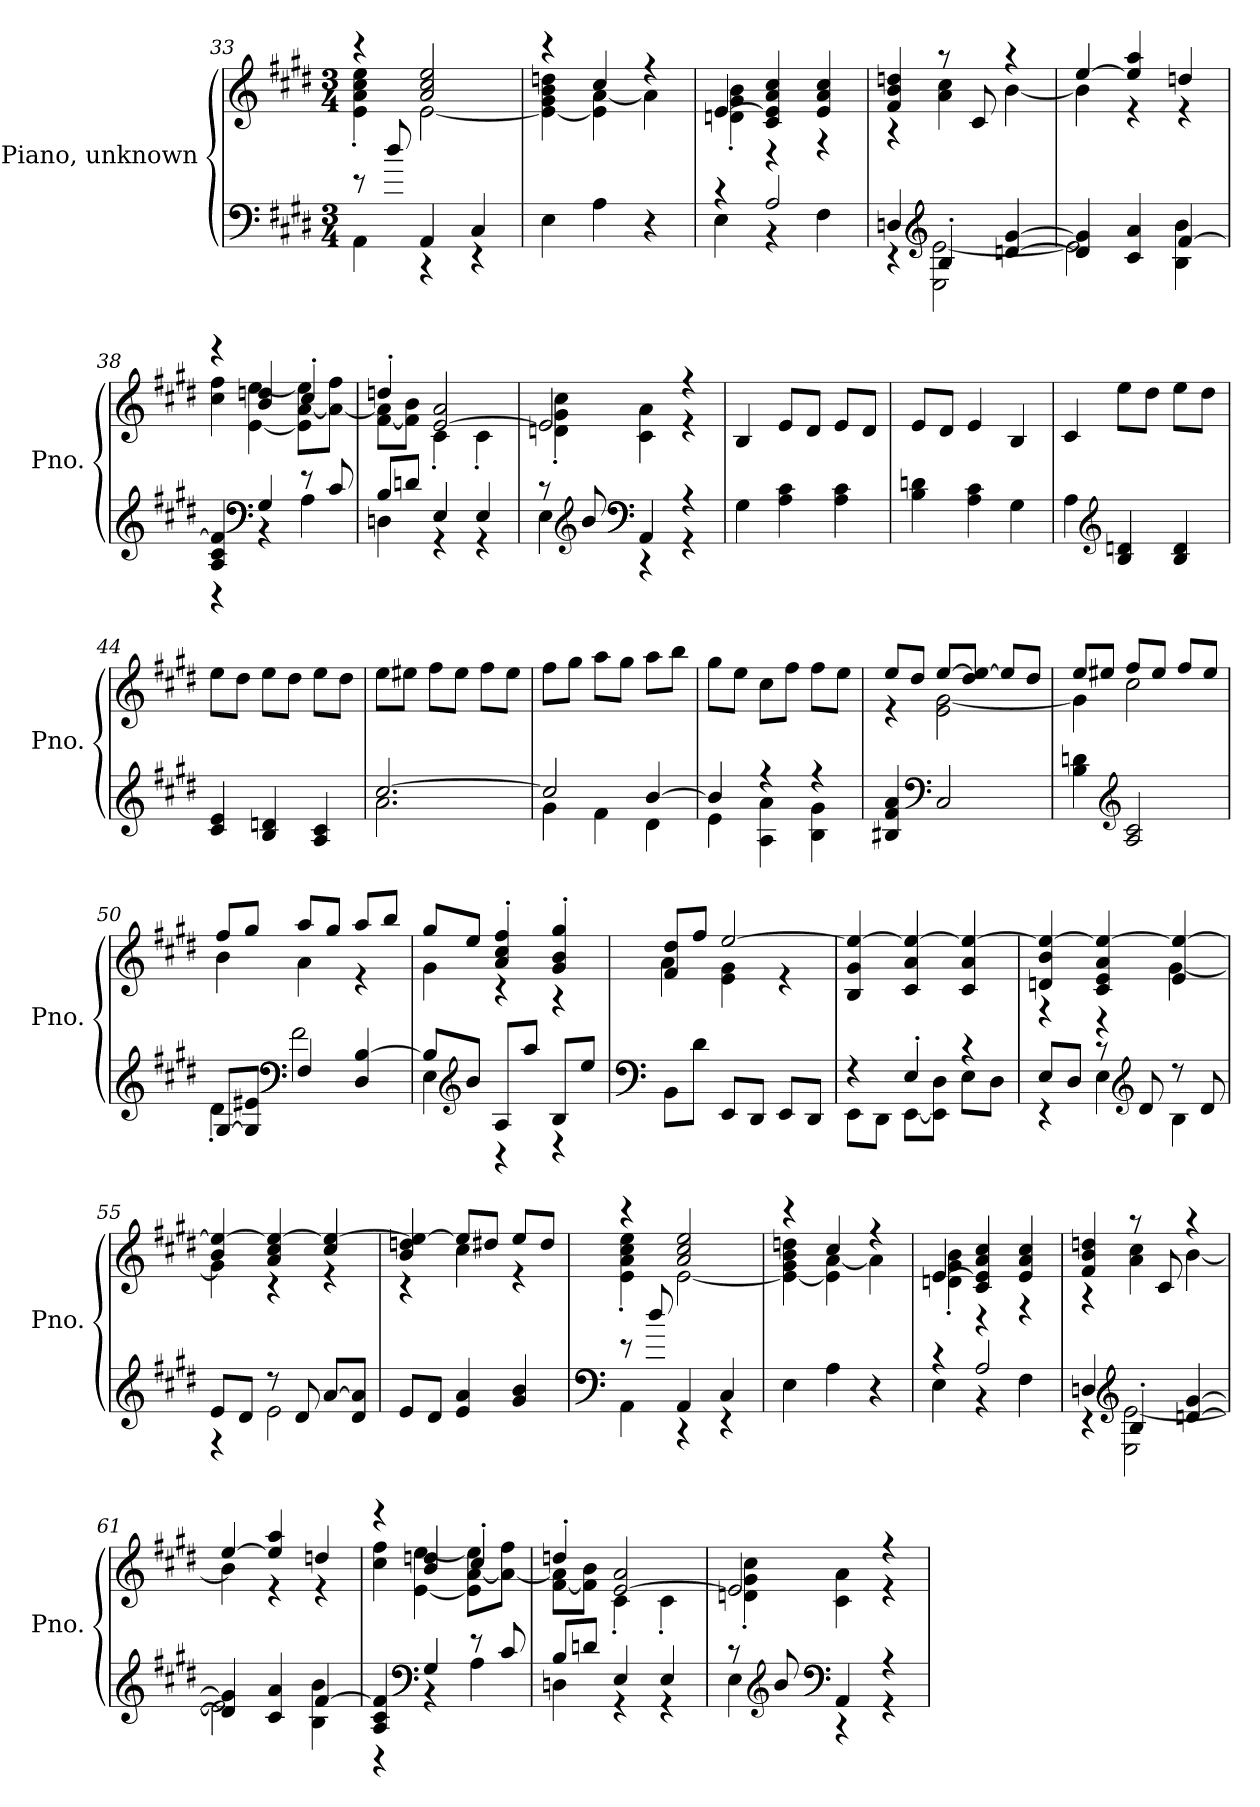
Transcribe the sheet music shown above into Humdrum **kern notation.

**kern	**kern
*part1	*part1
*staff2	*staff1
*I"Piano, unknown	*
*I'Pno.	*
!!LO:PB:g=z
*clefF4	*clefG2
*k[f#c#g#d#]	*k[f#c#g#d#]
*M3/4	*M3/4
=33	=33
*^	*^
8r	4AA\	4r	4e\' 4a\' 4cc#\' 4ee\'
8dd#/	.	.	.
4AA/	4r	2a/ 2cc#/ 2ee/	[2e\
4C#/	4r	.	.
*v	*v	*	*
=34	=34	=34
4E\	4r	4e\_ 4g#\ 4b\ 4ddn\
4A\	4cc#/	4e\] [4a\
4r	4r	4a\]
=35	=35	=35
*^	*	*
4r	4E\	[4e/	4dn\' 4g#\' 4b\'
2A/	4r	4c#/ 4e/] 4a/ 4cc#/	4r
.	4F#\	4e/ 4a/ 4cc#/	4r
=36	=36	=36	=36
4Dn/	4r	4f#/ 4b/ 4ddn/	4r
*clefG2	*	*	*
4B'/	2E\ [2e\	8r	4a\ 4cc#\
.	.	8c#/	.
[4dn/ [4g#/	.	4r	[4b\
=37	=37	=37	=37
4d/] 4g#/]	2e\]	[4ee/	4b\]
4c#/ 4a/	.	4ee/] 4aa/	4r
[4f#/	4B\ 4b\	4ddn/	4r
=38	=38	=38	=38
4A/ 4c#/ 4f#/]	4r	4r	4cc#\ 4ff#\
*clefF4	*	*	*
4G#/	4r	4b/ 4ddn/	[4e\ [4ee\
8r	4A\	4cc#'/	8e\] [8a\ 8ee\]L
8c#/	.	.	8a\_ 8ff#\J
!!LO:LB:g=z	!!
=39	=39	=39	=39
8B/L	4Dn\	4ddn'/	[8f#\ 8a\]L
8dn/J	.	.	8f#\] 8b\J
4E/	4r	[2e/ 2a/	4c#'\
4E/	4r	.	4c#'\
=40	=40	=40	=40
8r	4E\	2e/]	4dn\' 4g#\' 4cc#\'
*clefG2	*	*	*
8b/	.	.	.
*clefF4	*	*	*
4AA/	4r	.	4c#\ 4a\
4r	4r	4r	4r
*v	*v	*	*
*	*v	*v
=41	=41
4G#\	4B/
4A\ 4c#\	8e/L
.	8d#/J
4A\ 4c#\	8e/L
.	8d#/J
=42	=42
4B\ 4dn\	8e/L
.	8d#/J
4A\ 4c#\	4e/
4G#\	4B/
=43	=43
4A\	4c#/
*clefG2	*
4B/ 4dn/	8ee\L
.	8dd#\J
4B/ 4d/	8ee\L
.	8dd#\J
=44	=44
4c#/ 4e/	8ee\L
.	8dd#\J
4B/ 4dn/	8ee\L
.	8dd#\J
4A/ 4c#/	8ee\L
.	8dd#\J
!!LO:LB:g=z
=45	=45
*^	*
[2.cc#/	2.a\	8ee\L
.	.	8ee#X\J
.	.	8ff#\L
.	.	8ee#\J
.	.	8ff#\L
.	.	8ee#\J
=46	=46	=46
2cc#/]	4g#\	8ff#\L
.	.	8gg#\J
.	4f#\	8aa\L
.	.	8gg#\J
[4b/	4d#\	8aa\L
.	.	8bb\J
=47	=47	=47
4b/]	4e\	8gg#\L
.	.	8ee\J
4r	4A\ 4a\	8cc#\L
.	.	8ff#\J
4r	4B\ 4g#\	8ff#\L
.	.	8ee\J
*v	*v	*
=48	=48
*	*^
4B#X/ 4f#/ 4a/	8ee/L	4r
.	8dd#/J	.
*clefF4	*	*
2C#/	[8ee/L	2e\ [2g#\
.	8dd#/ 8ee/_J	.
.	8ee/L]	.
.	8dd#/J	.
=49	=49	=49
4B\ 4dn\	8ee/L	4g#\]
.	8ee#X/J	.
*clefG2	*	*
2A/ 2c#/	8ff#/L	2cc#\
.	8ee#/J	.
.	8ff#/L	.
.	8ee#/J	.
!!LO:LB:g=z	!!
=50	=50	=50
*^	*	*
[8G#/L	4d#'\	8ff#/L	4b\
8G#/] 8e#X/J	.	8gg#/J	.
*clefF4	*	*	*
4F#/	2f#\	8aa/L	4a\
.	.	8gg#/J	.
4D#/ [4B/	.	8aa/L	4r
.	.	8bb/J	.
=51	=51	=51	=51
8B/L]	4E\	8gg#/L	4g#\
*clefG2	*	*	*
8b/J	.	8ee/J	.
8A/L	4r	4a/' 4cc#/' 4ff#/'	4r
8aa/J	.	.	.
8B/L	4r	4g#/' 4b/' 4gg#/'	4r
8ee/J	.	.	.
*v	*v	*	*
=52	=52	=52
*clefF4	*	*
8BB\L	8f#/ 8dd#/L	4a\
8d#\J	8ff#/J	.
8EE/L	[2ee/	4e\ 4g#\
8DD#/J	.	.
8EE/L	.	4r
8DD#/J	.	.
*	*v	*v
=53	=53
*^	*
4r	8EE\L	4B/ 4g#/ 4ee/_
.	8DD#\J	.
4E'/	[8EE\L	4c#/ 4a/ 4ee/_
.	8EE\] 8D#\J	.
4r	8E\L	4c#/ 4a/ 4ee/_
.	8D#\J	.
!!LO:LB:g=z
=54	=54	=54
*	*	*^
8E/L	4r	4dn/ 4b/ 4ee/_	4r
8D#/J	.	.	.
8r	4E\	4c#/ 4e/ 4a/ 4ee/_	4r
*clefG2	*	*	*
8d#/	.	.	.
8r	4B\	4e/ 4ee/_	[4g#\
8d#/	.	.	.
=55	=55	=55	=55
8e/L	4r	4b/ 4ee/_	4g#\]
8d#/J	.	.	.
8r	2e\	4a/ 4cc#/ 4ee/_	4r
8d#/	.	.	.
[8a/L	.	4cc#/ 4ee/_	4r
8d#/ 8a/]J	.	.	.
*v	*v	*	*
=56	=56	=56
8e/L	4b/ 4ddn/ 4ee/_	4r
8d#/J	.	.
4e/ 4a/	8ee/L]	4cc#\
.	8dd#X/J	.
4g#/ 4b/	8ee/L	4r
.	8dd#/J	.
=57	=57	=57
*clefF4	*	*
*^	*	*
8r	4AA\	4r	4e\' 4a\' 4cc#\' 4ee\'
8dd#/	.	.	.
4AA/	4r	2a/ 2cc#/ 2ee/	[2e\
4C#/	4r	.	.
*v	*v	*	*
=58	=58	=58
4E\	4r	4e\_ 4g#\ 4b\ 4ddn\
4A\	4cc#/	4e\] [4a\
4r	4r	4a\]
!!LO:LB:g=z	!!
=59	=59	=59
*^	*	*
4r	4E\	[4e/	4dn\' 4g#\' 4b\'
2A/	4r	4c#/ 4e/] 4a/ 4cc#/	4r
.	4F#\	4e/ 4a/ 4cc#/	4r
=60	=60	=60	=60
4Dn/	4r	4f#/ 4b/ 4ddn/	4r
*clefG2	*	*	*
4B'/	2E\ [2e\	8r	4a\ 4cc#\
.	.	8c#/	.
[4dn/ [4g#/	.	4r	[4b\
=61	=61	=61	=61
4d/] 4g#/]	2e\]	[4ee/	4b\]
4c#/ 4a/	.	4ee/] 4aa/	4r
[4f#/	4B\ 4b\	4ddn/	4r
=62	=62	=62	=62
4A/ 4c#/ 4f#/]	4r	4r	4cc#\ 4ff#\
*clefF4	*	*	*
4G#/	4r	4b/ 4ddn/	[4e\ [4ee\
8r	4A\	4cc#'/	8e\] [8a\ 8ee\]L
8c#/	.	.	8a\_ 8ff#\J
=63	=63	=63	=63
8B/L	4Dn\	4ddn'/	[8f#\ 8a\]L
8dn/J	.	.	8f#\] 8b\J
4E/	4r	[2e/ 2a/	4c#'\
4E/	4r	.	4c#'\
!!LO:PB:g=z	!!
=64	=64	=64	=64
8r	4E\	2e/]	4dn\' 4g#\' 4cc#\'
*clefG2	*	*	*
8b/	.	.	.
*clefF4	*	*	*
4AA/	4r	.	4c#\ 4a\
4r	4r	4r	4r
*v	*v	*	*
*	*v	*v
=	=
*-	*-
